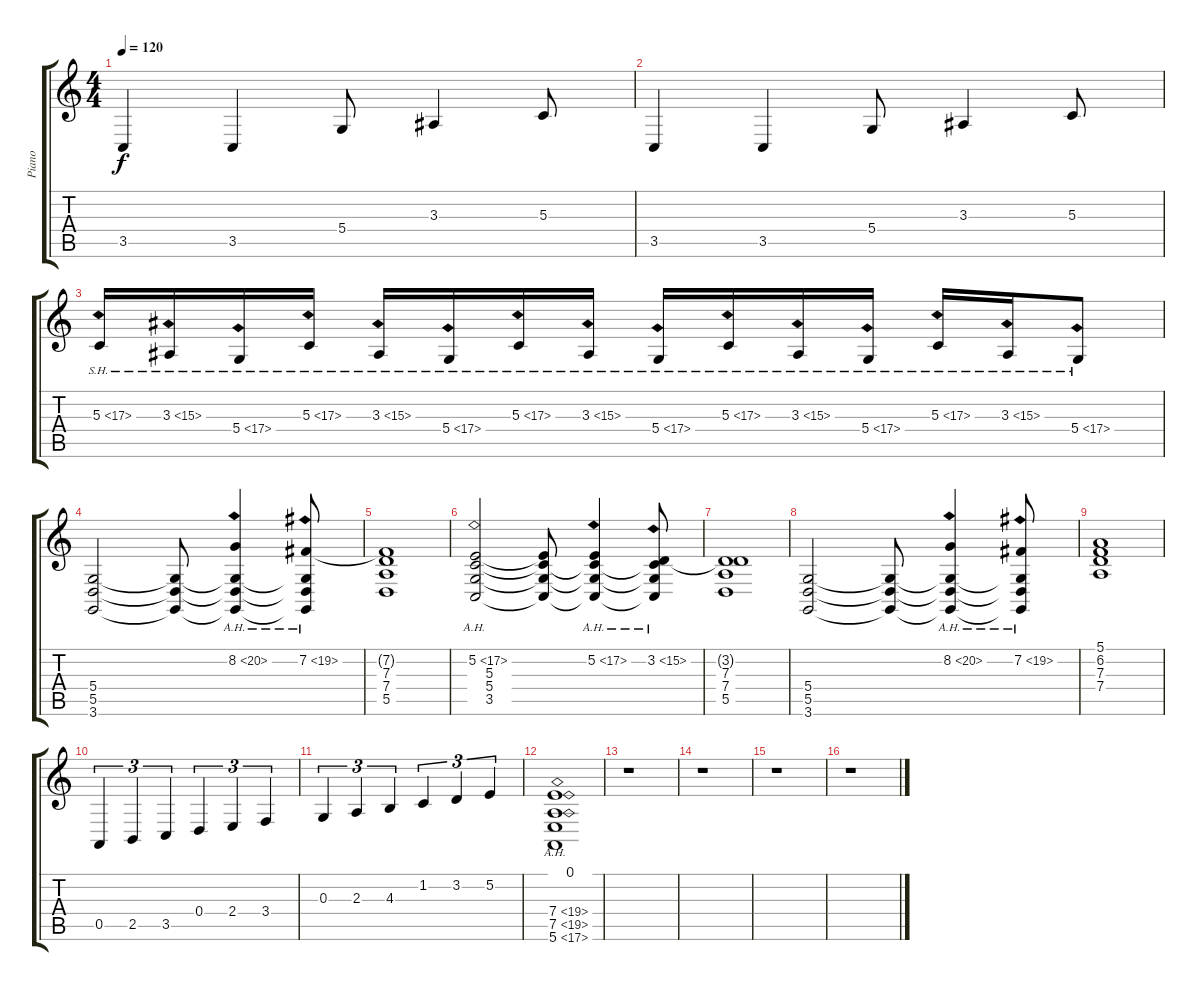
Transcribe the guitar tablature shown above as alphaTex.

\track ("Piano" "Piano") {instrument brightacousticpiano}
\staff {score tabs}
\tuning (E4 B3 G3 D3 A2 E2) {hide}
\ts (4 4)
\tempo 120
\clef g2
\ks c
3.5.4{dy f} 3.5.4 5.4.8 3.3.4 5.3.8 |
3.5.4 3.5.4 5.4.8 3.3.4 5.3.8 |
5.3{sh 12}.16 3.3{sh 12}.16 5.4{sh 12}.16 5.3{sh 12}.16 3.3{sh 12}.16 5.4{sh 12}.16 5.3{sh 12}.16 3.3{sh 12}.16 5.4{sh 12}.16 5.3{sh 12}.16 3.3{sh 12}.16 5.4{sh 12}.16 5.3{sh 12}.16 3.3{sh 12}.16 5.4{sh 12}.8 |
(5.4 5.5 3.6).2 (5.4{t} 5.5{t} 3.6{t}).8 (8.2{ah 12} 5.4{t} 5.5{t} 3.6{t}).4 (7.2{ah 12} 5.4{t} 5.5{t} 3.6{t}).8 |
(7.2{t} 7.3 7.4 5.5).1 |
(5.2{ah 12} 5.3 5.4 3.5).2 (5.2{t} 5.3{t} 5.4{t} 3.5{t}).8 (5.2{ah 12} 5.3{t} 5.4{t} 3.5{t}).4 (3.2{ah 12} 5.3{t} 5.4{t} 3.5{t}).8 |
(3.2{t} 7.3 7.4 5.5).1 |
(5.4 5.5 3.6).2 (5.4{t} 5.5{t} 3.6{t}).8 (8.2{ah 12} 5.4{t} 5.5{t} 3.6{t}).4 (7.2{ah 12} 5.4{t} 5.5{t} 3.6{t}).8 |
(5.1 6.2 7.3 7.4).1 |
0.5.4{tu (3 2)} 2.5.4{tu (3 2)} 3.5.4{tu (3 2)} 0.4.4{tu (3 2)} 2.4.4{tu (3 2)} 3.4.4{tu (3 2)} |
0.3.4{tu (3 2)} 2.3.4{tu (3 2)} 4.3.4{tu (3 2)} 1.2.4{tu (3 2)} 3.2.4{tu (3 2)} 5.2.4{tu (3 2)} |
(0.1 7.4{ah 12} 7.5{ah 12} 5.6{ah 12}).1 |
r.1 |
r.1 |
r.1 |
r.1
